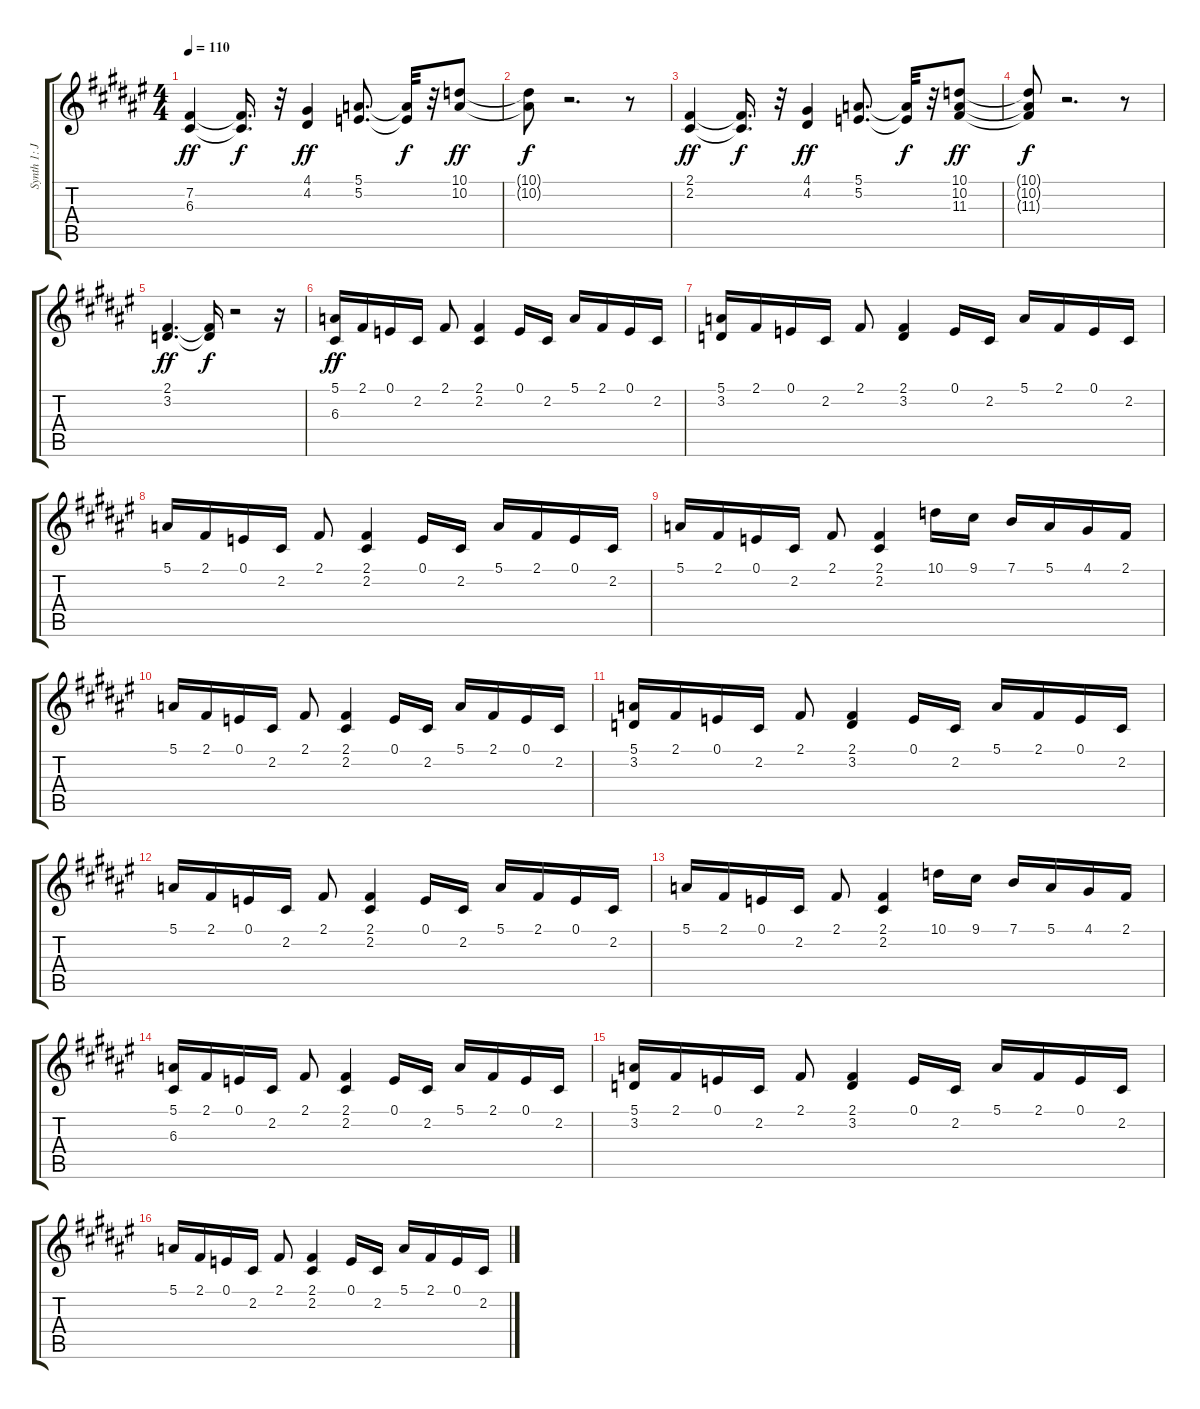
\track ("Synth 1: Jeff Bova" "Synth 1: J") {instrument synthbrass1}
\staff {score tabs}
\tuning (E4 B3 G3 D3 A2 E2) {hide}
\ts (4 4)
\tempo 110
\clef g2
\ks f#
(7.2 6.3).4{dy ff} (7.2{t} 6.3{t}).16{d dy f} r.32 (4.1 4.2).4{dy ff} (5.1 5.2).8{d} (5.1{t} 5.2{t}).32{dy f} r.32 (10.1 10.2).8{dy ff} |
(10.1{t} 10.2{t}).8{dy f} r.2{d} r.8 |
(2.1 2.2).4{dy ff} (2.1{t} 2.2{t}).16{d dy f} r.32 (4.1 4.2).4{dy ff} (5.1 5.2).8{d} (5.1{t} 5.2{t}).32{dy f} r.32 (10.1 10.2 11.3).8{dy ff} |
(10.1{t} 10.2{t} 11.3{t}).8{dy f} r.2{d} r.8 |
(2.1 3.2).4{d dy ff} (2.1{t} 3.2{t}).16{dy f} r.2 r.16 |
(5.1 6.3).16{dy ff} 2.1.16 0.1.16 2.2.16 2.1.8 (2.1 2.2).4 0.1.16 2.2.16 5.1.16 2.1.16 0.1.16 2.2.16 |
(5.1 3.2).16 2.1.16 0.1.16 2.2.16 2.1.8 (2.1 3.2).4 0.1.16 2.2.16 5.1.16 2.1.16 0.1.16 2.2.16 |
5.1.16 2.1.16 0.1.16 2.2.16 2.1.8 (2.1 2.2).4 0.1.16 2.2.16 5.1.16 2.1.16 0.1.16 2.2.16 |
5.1.16 2.1.16 0.1.16 2.2.16 2.1.8 (2.1 2.2).4 10.1.16 9.1.16 7.1.16 5.1.16 4.1.16 2.1.16 |
5.1.16 2.1.16 0.1.16 2.2.16 2.1.8 (2.1 2.2).4 0.1.16 2.2.16 5.1.16 2.1.16 0.1.16 2.2.16 |
(5.1 3.2).16 2.1.16 0.1.16 2.2.16 2.1.8 (2.1 3.2).4 0.1.16 2.2.16 5.1.16 2.1.16 0.1.16 2.2.16 |
5.1.16 2.1.16 0.1.16 2.2.16 2.1.8 (2.1 2.2).4 0.1.16 2.2.16 5.1.16 2.1.16 0.1.16 2.2.16 |
5.1.16 2.1.16 0.1.16 2.2.16 2.1.8 (2.1 2.2).4 10.1.16 9.1.16 7.1.16 5.1.16 4.1.16 2.1.16 |
(5.1 6.3).16 2.1.16 0.1.16 2.2.16 2.1.8 (2.1 2.2).4 0.1.16 2.2.16 5.1.16 2.1.16 0.1.16 2.2.16 |
(5.1 3.2).16 2.1.16 0.1.16 2.2.16 2.1.8 (2.1 3.2).4 0.1.16 2.2.16 5.1.16 2.1.16 0.1.16 2.2.16 |
5.1.16 2.1.16 0.1.16 2.2.16 2.1.8 (2.1 2.2).4 0.1.16 2.2.16 5.1.16 2.1.16 0.1.16 2.2.16
